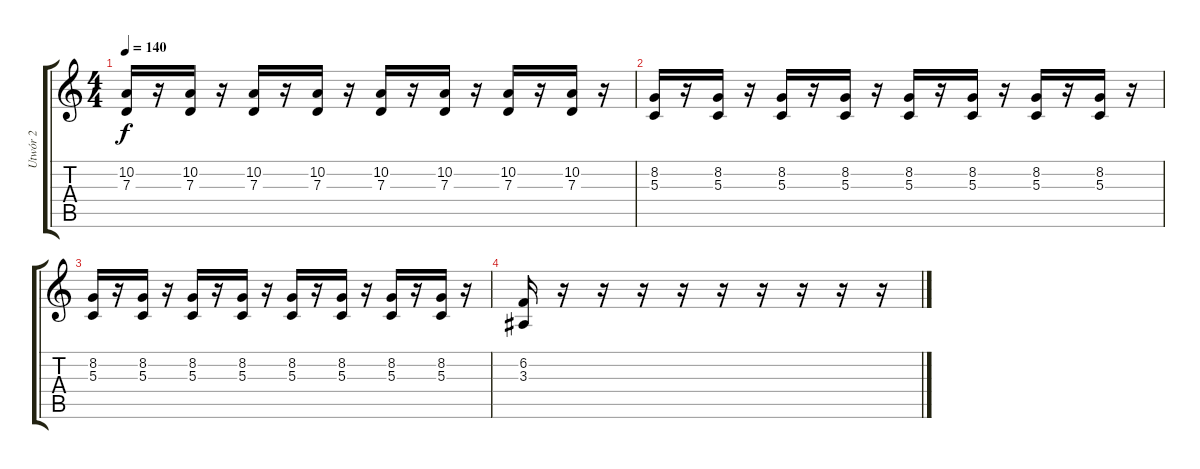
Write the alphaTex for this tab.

\track ("Utwór 2" "Utwór 2") {instrument electricgrandpiano}
\staff {score tabs}
\tuning (E4 B3 G3 D3 A2 E2) {hide}
\ts (4 4)
\tempo 140
\clef g2
\ks c
(10.2 7.3).16{dy f} r.16 (10.2 7.3).16 r.16 (10.2 7.3).16 r.16 (10.2 7.3).16 r.16 (10.2 7.3).16 r.16 (10.2 7.3).16 r.16 (10.2 7.3).16 r.16 (10.2 7.3).16 r.16 |
(8.2 5.3).16 r.16 (8.2 5.3).16 r.16 (8.2 5.3).16 r.16 (8.2 5.3).16 r.16 (8.2 5.3).16 r.16 (8.2 5.3).16 r.16 (8.2 5.3).16 r.16 (8.2 5.3).16 r.16 |
(8.2 5.3).16 r.16 (8.2 5.3).16 r.16 (8.2 5.3).16 r.16 (8.2 5.3).16 r.16 (8.2 5.3).16 r.16 (8.2 5.3).16 r.16 (8.2 5.3).16 r.16 (8.2 5.3).16 r.16 |
(6.2 3.3).16 r.16 r.16 r.16 r.16 r.16 r.16 r.16 r.16 r.16
